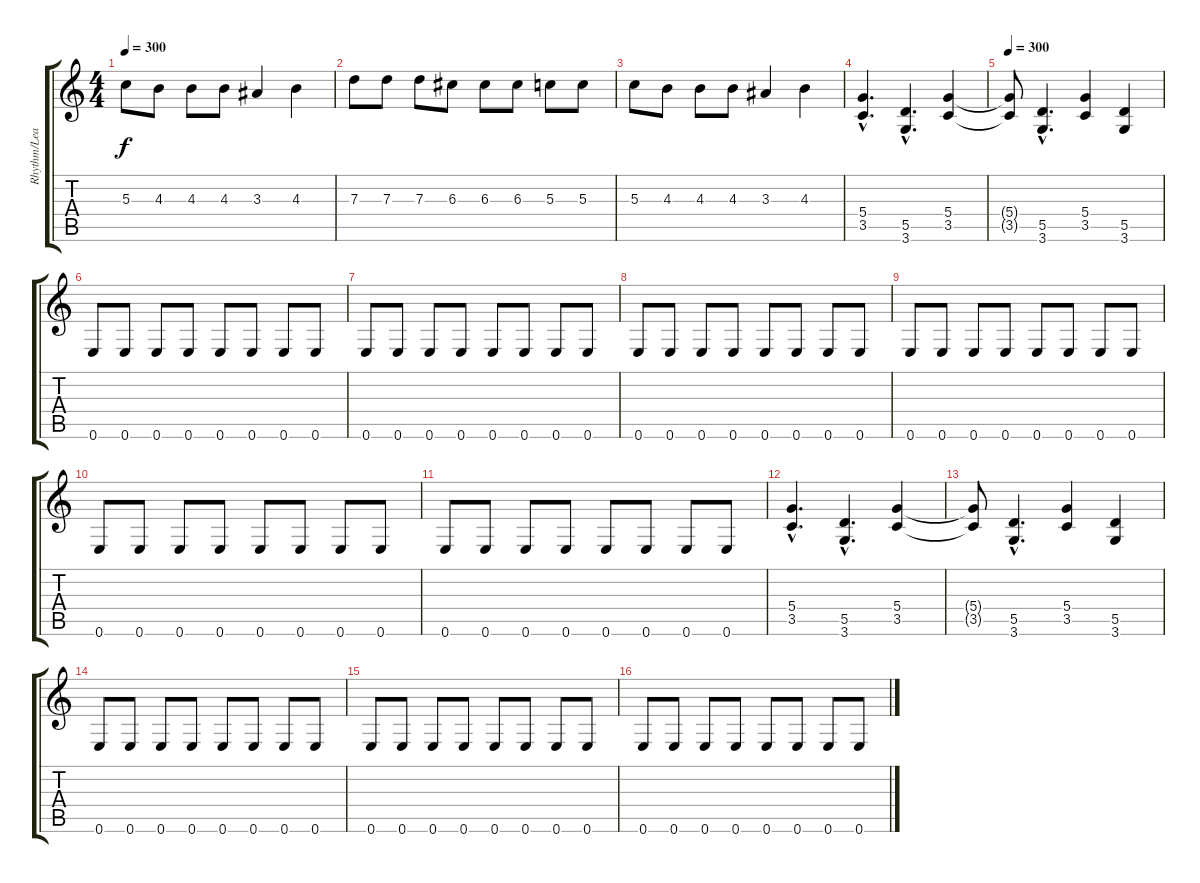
\track ("Rhythm/Lead" "Rhythm/Lea") {instrument distortionguitar}
\staff {score tabs}
\tuning (E4 B3 G3 D3 A2 E2) {hide}
\ts (4 4)
\tempo 300
\clef g2
\ks c
5.3.8{dy f} 4.3.8 4.3.8 4.3.8 3.3.4 4.3.4 |
7.3.8 7.3.8 7.3.8 6.3.8 6.3.8 6.3.8 5.3.8 5.3.8 |
5.3.8 4.3.8 4.3.8 4.3.8 3.3.4 4.3.4 |
(5.4{hac} 3.5{hac}).4{d} (5.5{hac} 3.6{hac}).4{d} (5.4 3.5).4 |
\tempo 300
(5.4{t} 3.5{t}).8 (5.5{hac} 3.6{hac}).4{d} (5.4 3.5).4 (5.5 3.6).4 |
0.6.8 0.6.8 0.6.8 0.6.8 0.6.8 0.6.8 0.6.8 0.6.8 |
0.6.8 0.6.8 0.6.8 0.6.8 0.6.8 0.6.8 0.6.8 0.6.8 |
0.6.8 0.6.8 0.6.8 0.6.8 0.6.8 0.6.8 0.6.8 0.6.8 |
0.6.8 0.6.8 0.6.8 0.6.8 0.6.8 0.6.8 0.6.8 0.6.8 |
0.6.8 0.6.8 0.6.8 0.6.8 0.6.8 0.6.8 0.6.8 0.6.8 |
0.6.8 0.6.8 0.6.8 0.6.8 0.6.8 0.6.8 0.6.8 0.6.8 |
(5.4{hac} 3.5{hac}).4{d} (5.5{hac} 3.6{hac}).4{d} (5.4 3.5).4 |
(5.4{t} 3.5{t}).8 (5.5{hac} 3.6{hac}).4{d} (5.4 3.5).4 (5.5 3.6).4 |
0.6.8 0.6.8 0.6.8 0.6.8 0.6.8 0.6.8 0.6.8 0.6.8 |
0.6.8 0.6.8 0.6.8 0.6.8 0.6.8 0.6.8 0.6.8 0.6.8 |
0.6.8 0.6.8 0.6.8 0.6.8 0.6.8 0.6.8 0.6.8 0.6.8
